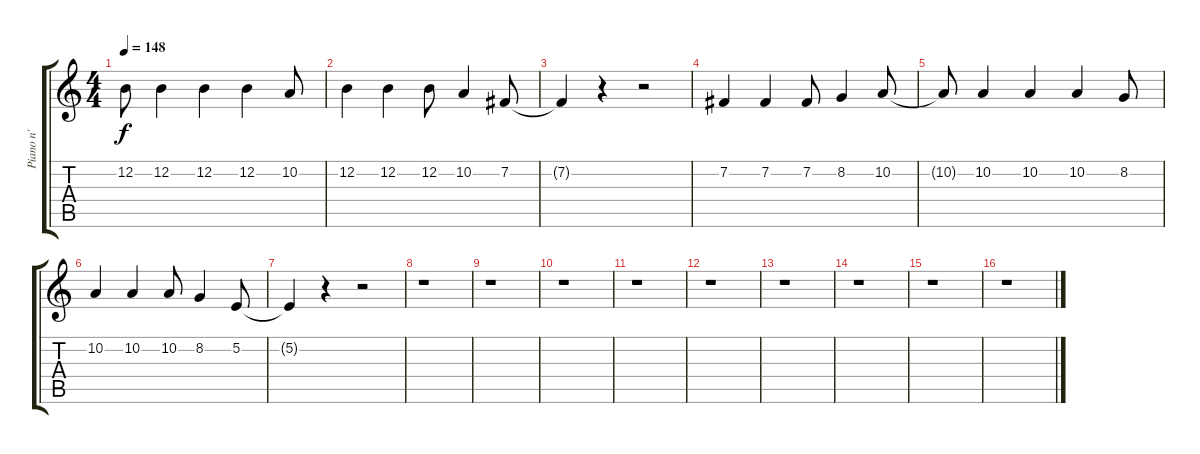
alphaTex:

\track ("Piano n'  choirs" "Piano n'  ") {instrument electricgrandpiano}
\staff {score tabs}
\tuning (E4 B3 G3 D3 A2 E2) {hide}
\ts (4 4)
\tempo 148
\clef g2
\ks c
12.2{t}.8{dy f} 12.2.4 12.2.4 12.2.4 10.2.8 |
12.2.4 12.2.4 12.2.8 10.2.4 7.2.8 |
7.2{t}.4 r.4 r.2 |
7.2.4 7.2.4 7.2.8 8.2.4 10.2.8 |
10.2{t}.8 10.2.4 10.2.4 10.2.4 8.2.8 |
10.2.4 10.2.4 10.2.8 8.2.4 5.2.8 |
5.2{t}.4 r.4 r.2 |
r.1 |
r.1 |
r.1 |
r.1 |
r.1 |
r.1 |
r.1 |
r.1 |
r.1
